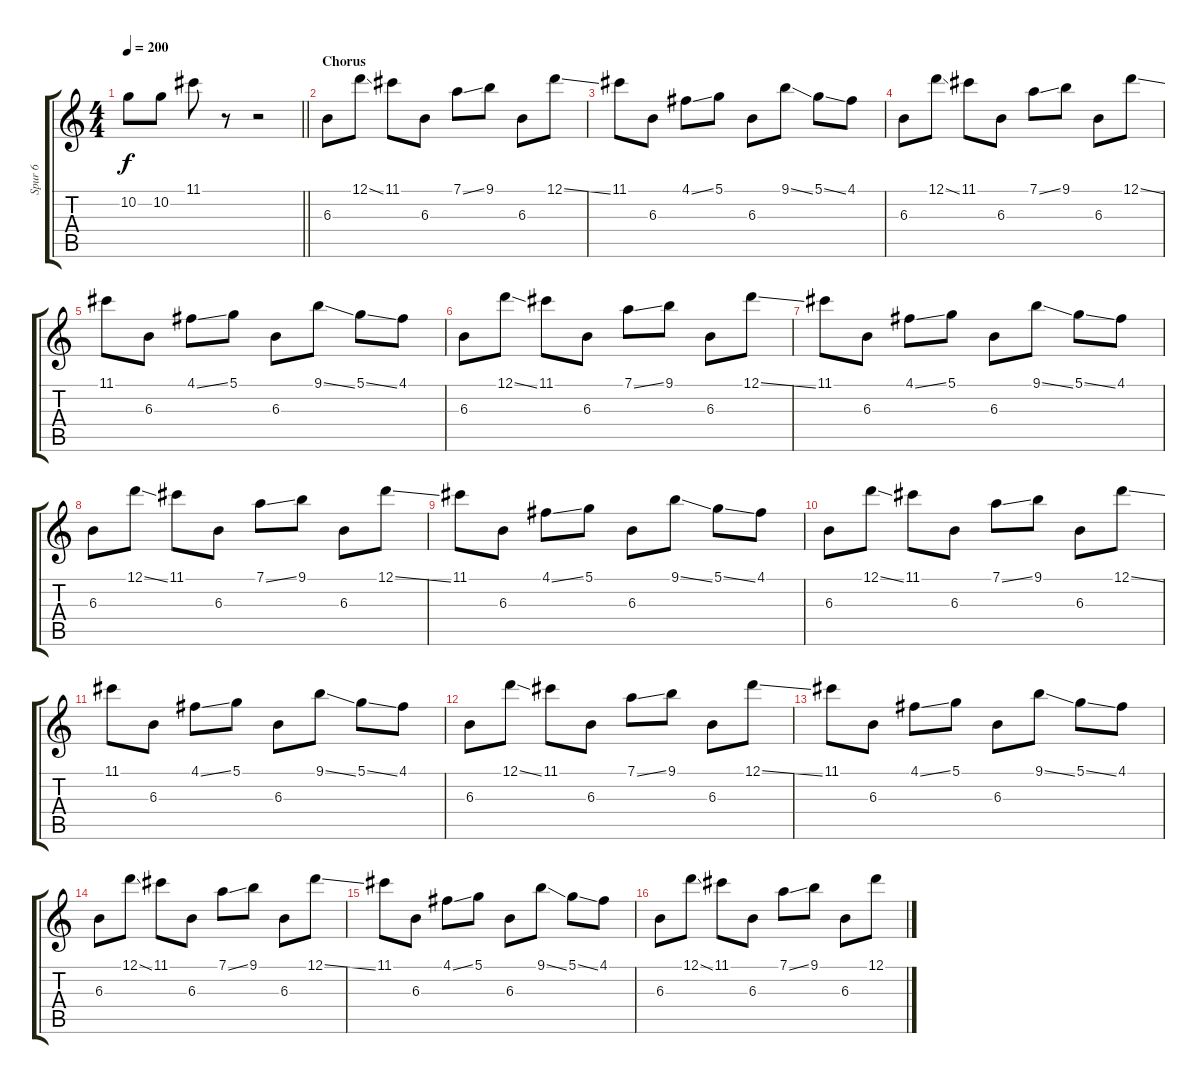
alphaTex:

\track ("Spur 6" "Spur 6") {instrument distortionguitar}
\staff {score tabs}
\tuning (D4 A3 F3 C3 G2 D2) {hide}
\ts (4 4)
\tempo 200
\clef g2
\barLineRight lightlight
\ks c
10.2.8{dy f} 10.2.8 11.1.8 r.8 r.2 |
\section ("" "Chorus")
6.3.8{volume 9 balance 8} 12.1{ss}.8 11.1.8 6.3.8 7.1{ss}.8 9.1.8 6.3.8 12.1{ss}.8 |
11.1.8 6.3.8 4.1{ss}.8 5.1.8 6.3.8 9.1{ss}.8 5.1{ss}.8 4.1.8 |
6.3.8 12.1{ss}.8 11.1.8 6.3.8 7.1{ss}.8 9.1.8 6.3.8 12.1{ss}.8 |
11.1.8 6.3.8 4.1{ss}.8 5.1.8 6.3.8 9.1{ss}.8 5.1{ss}.8 4.1.8 |
6.3.8 12.1{ss}.8 11.1.8 6.3.8 7.1{ss}.8 9.1.8 6.3.8 12.1{ss}.8 |
11.1.8 6.3.8 4.1{ss}.8 5.1.8 6.3.8 9.1{ss}.8 5.1{ss}.8 4.1.8 |
6.3.8 12.1{ss}.8 11.1.8 6.3.8 7.1{ss}.8 9.1.8 6.3.8 12.1{ss}.8 |
11.1.8 6.3.8 4.1{ss}.8 5.1.8 6.3.8 9.1{ss}.8 5.1{ss}.8 4.1.8 |
6.3.8{volume 9 balance 8} 12.1{ss}.8 11.1.8 6.3.8 7.1{ss}.8 9.1.8 6.3.8 12.1{ss}.8 |
11.1.8 6.3.8 4.1{ss}.8 5.1.8 6.3.8 9.1{ss}.8 5.1{ss}.8 4.1.8 |
6.3.8 12.1{ss}.8 11.1.8 6.3.8 7.1{ss}.8 9.1.8 6.3.8 12.1{ss}.8 |
11.1.8 6.3.8 4.1{ss}.8 5.1.8 6.3.8 9.1{ss}.8 5.1{ss}.8 4.1.8 |
6.3.8 12.1{ss}.8 11.1.8 6.3.8 7.1{ss}.8 9.1.8 6.3.8 12.1{ss}.8 |
11.1.8 6.3.8 4.1{ss}.8 5.1.8 6.3.8 9.1{ss}.8 5.1{ss}.8 4.1.8 |
6.3.8 12.1{ss}.8 11.1.8 6.3.8 7.1{ss}.8 9.1.8 6.3.8 12.1{ss}.8
